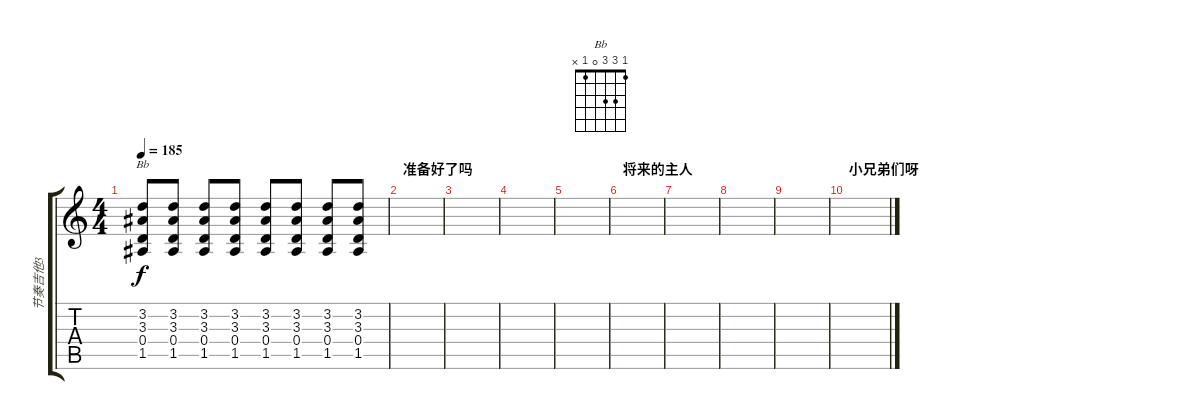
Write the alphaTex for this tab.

\track ("节奏吉他3" "节奏吉他3") {instrument electricguitarclean}
\staff {score tabs}
\tuning (E4 B3 G3 D3 A2 E2) {hide}
\chord ("Bb" 1 3 3 0 1 x)
\ts (4 4)
\tempo 185
\clef g2
\ks c
(3.2 3.3 0.4 1.5).8{ch "Bb" dy f} (3.2 3.3 0.4 1.5).8 (3.2 3.3 0.4 1.5).8 (3.2 3.3 0.4 1.5).8 (3.2 3.3 0.4 1.5).8 (3.2 3.3 0.4 1.5).8 (3.2 3.3 0.4 1.5).8 (3.2 3.3 0.4 1.5).8 |
\section ("" "准备好了吗")
|
|
|
|
\section ("" "将来的主人")
|
|
|
|
\section ("" "小兄弟们呀")
